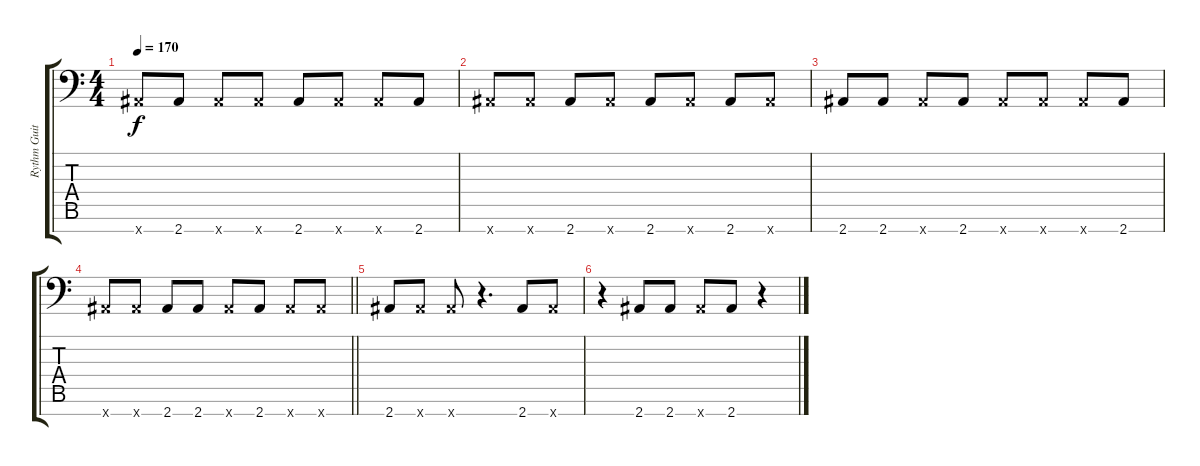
\track ("Rythm Guitar #1" "Rythm Guit") {instrument distortionguitar}
\staff {score tabs}
\tuning (Eb4 Bb3 Gb3 Db3 Ab2 Eb2 Ab1) {hide}
\ts (4 4)
\tempo 170
\clef f4
\ks c
2.7{x}.8{dy f} 2.7.8 2.7{x}.8 2.7{x}.8 2.7.8 2.7{x}.8 2.7{x}.8 2.7.8 |
2.7{x}.8 2.7{x}.8 2.7.8 2.7{x}.8 2.7.8 2.7{x}.8 2.7.8 2.7{x}.8 |
2.7.8 2.7.8 2.7{x}.8 2.7.8 2.7{x}.8 2.7{x}.8 2.7{x}.8 2.7.8 |
\barLineRight lightlight
2.7{x}.8 2.7{x}.8 2.7.8 2.7.8 2.7{x}.8 2.7.8 2.7{x}.8 2.7{x}.8 |
\section ("" "")
2.7.8 2.7{x}.8 2.7{x}.8 r.4{d} 2.7.8 2.7{x}.8 |
r.4 2.7.8 2.7.8 2.7{x}.8 2.7.8 r.4
